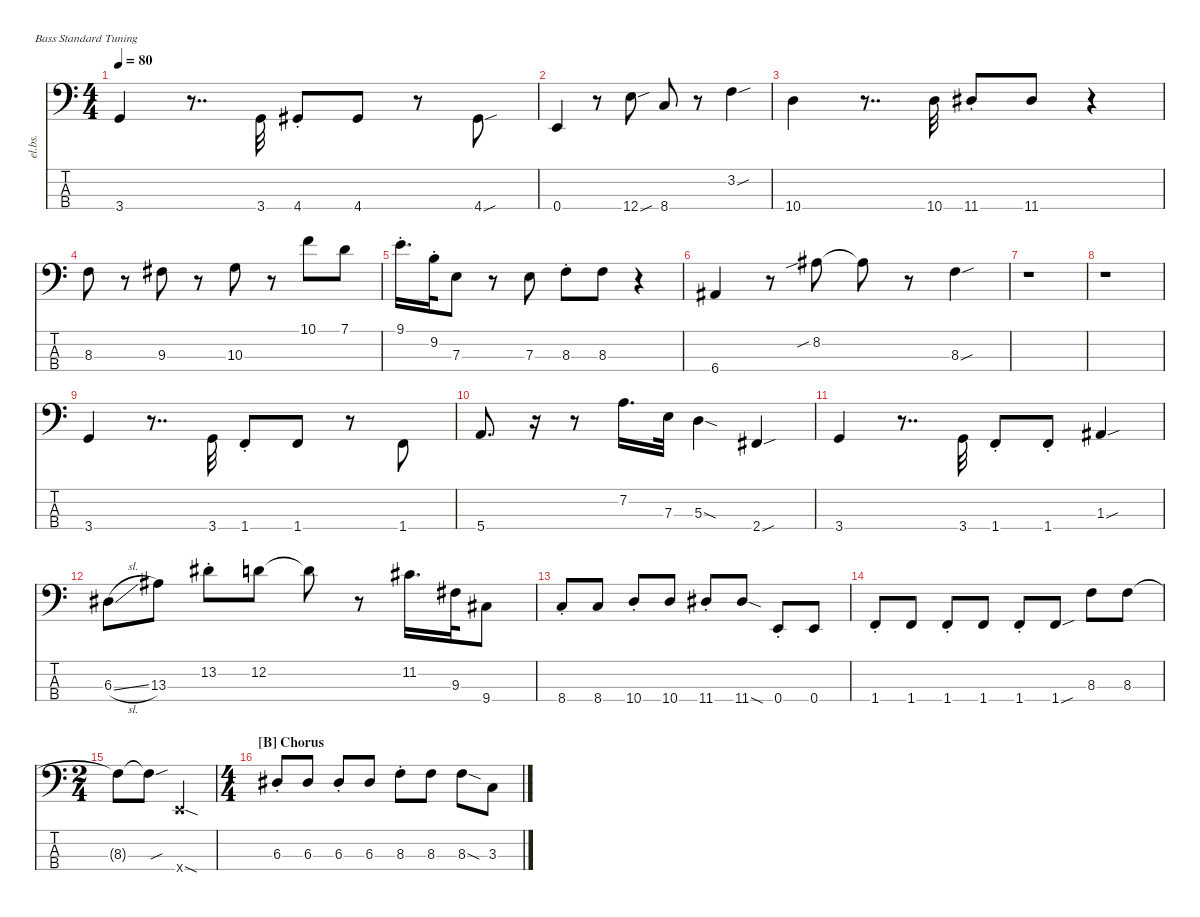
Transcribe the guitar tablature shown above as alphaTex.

\defaultSystemsLayout 4
\hideDynamics
\bracketExtendMode nobrackets
\track ("Electric Bass" "el.bs.") {mute instrument electricbassfinger}
\staff {score tabs}
\tuning (G2 D2 A1 E1)
\ts (4 4)
\tempo 80
\clef f4
\ks c
3.4.4{dy mf beam Up} r.8{dd beam Down} 3.4.32{beam Up} 4.4{st acc #}.8{beam Up} 4.4{acc #}.8{beam Up} r.8{beam Down} 4.4{sou acc #}.8{beam Up} |
0.4.4{beam Up} r.8{beam Down} 12.4{sou}.8{beam Down} 8.4.8{beam Up} r.8{beam Down} 3.2{sou}.4{beam Down} |
10.4.4{beam Down} r.8{dd beam Down} 10.4.32{beam Down} 11.4{st acc #}.8{beam Up} 11.4{acc #}.8{beam Up} r.4{beam Down} |
8.3.8{beam Down} r.8{beam Down} 9.3{acc #}.8{beam Down} r.8{beam Down} 10.3.8{beam Down} r.8{beam Down} 10.1.8{beam Down} 7.1.8{beam Down} |
9.1{st}.16{d beam Down} 9.2{st}.32{beam Down} 7.3.8{beam Down} r.8{beam Down} 7.3.8{beam Down} 8.3{st}.8{beam Down} 8.3.8{beam Down} r.4{beam Down} |
6.4{acc #}.4{beam Up} r.8{beam Down} 8.2{sib acc #}.8{beam Down} 8.2{t acc #}.8{beam Down} r.8{beam Down} 8.3{sou}.4{beam Down} |
r.1{beam Down} |
r.1{beam Down} |
3.4.4{beam Up} r.8{dd beam Down} 3.4.32{beam Up} 1.4{st}.8{beam Up} 1.4.8{beam Up} r.8{beam Down} 1.4.8{beam Up} |
5.4.8{d beam Up} r.16{beam Down} r.8{beam Down} 7.2.16{d beam Down} 7.3.32{beam Down} 5.3{sod}.4{beam Down} 2.4{sou acc #}.4{beam Up} |
3.4.4{beam Up} r.8{dd beam Down} 3.4.32{beam Up} 1.4{st}.8{beam Up} 1.4{st}.8{beam Up} 1.3{sou acc #}.4{beam Up} |
6.3{sl acc #}.8{beam Down} 13.3{acc #}.8{beam Down} 13.2{st acc #}.8{beam Down} 12.2.8{beam Down} 12.2{t}.8{beam Down} r.8{beam Down} 11.2{acc #}.16{d beam Down} 9.3{acc #}.32{beam Down} 9.4{acc #}.8{beam Down} |
8.4{st}.8{beam Up} 8.4.8{beam Up} 10.4{st}.8{beam Up} 10.4.8{beam Up} 11.4{st acc #}.8{beam Up} 11.4{sod acc #}.8{beam Up} 0.4{st}.8{beam Up} 0.4.8{beam Up} |
1.4{st}.8{beam Up} 1.4.8{beam Up} 1.4{st}.8{beam Up} 1.4.8{beam Up} 1.4{st}.8{beam Up} 1.4{sou}.8{beam Up} 8.3.8{beam Down} 8.3.8{beam Down} |
\ts (2 4)
\beaming (8 2 2)
8.3{t}.8{beam Down} 8.3{sou t}.8{beam Down} 0.4{sod x}.4{beam Up} |
\ts (4 4)
\beaming (8 2 2 2 2)
\section ("B" "Chorus")
6.3{st acc #}.8{beam Up} 6.3{acc #}.8{beam Up} 6.3{st acc #}.8{beam Up} 6.3{acc #}.8{beam Up} 8.3{st}.8{beam Down} 8.3.8{beam Down} 8.3{sod}.8{beam Down} 3.3.8{beam Down}
